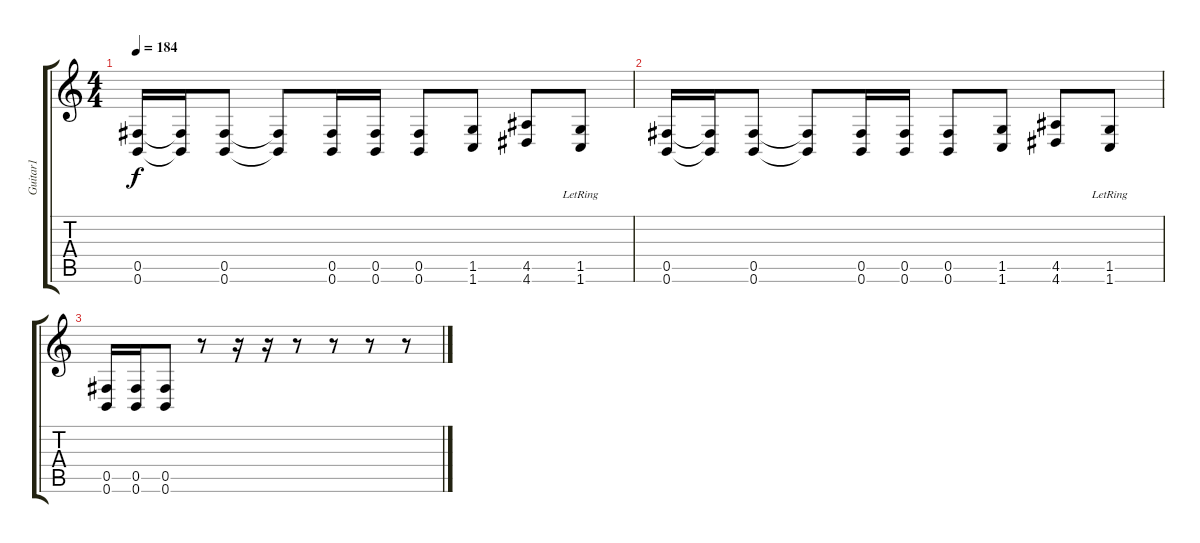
\track ("Guitar1" "Guitar1") {instrument distortionguitar}
\staff {score tabs}
\tuning (Db4 Ab3 E3 B2 Gb2 B1) {hide}
\ts (4 4)
\tempo 184
\clef g2
\ks c
(0.5 0.6).16{dy f} (0.5{t} 0.6{t}).16 (0.5 0.6).8 (0.5{t} 0.6{t}).8 (0.5 0.6).16 (0.5 0.6).16 (0.5 0.6).8 (1.5 1.6).8 (4.5 4.6).8 (1.5{lr} 1.6).8 |
(0.5 0.6).16 (0.5{t} 0.6{t}).16 (0.5 0.6).8 (0.5{t} 0.6{t}).8 (0.5 0.6).16 (0.5 0.6).16 (0.5 0.6).8 (1.5 1.6).8 (4.5 4.6).8 (1.5{lr} 1.6).8 |
(0.5 0.6).16 (0.5 0.6).16 (0.5 0.6).8 r.8 r.16 r.16 r.8 r.8 r.8 r.8
